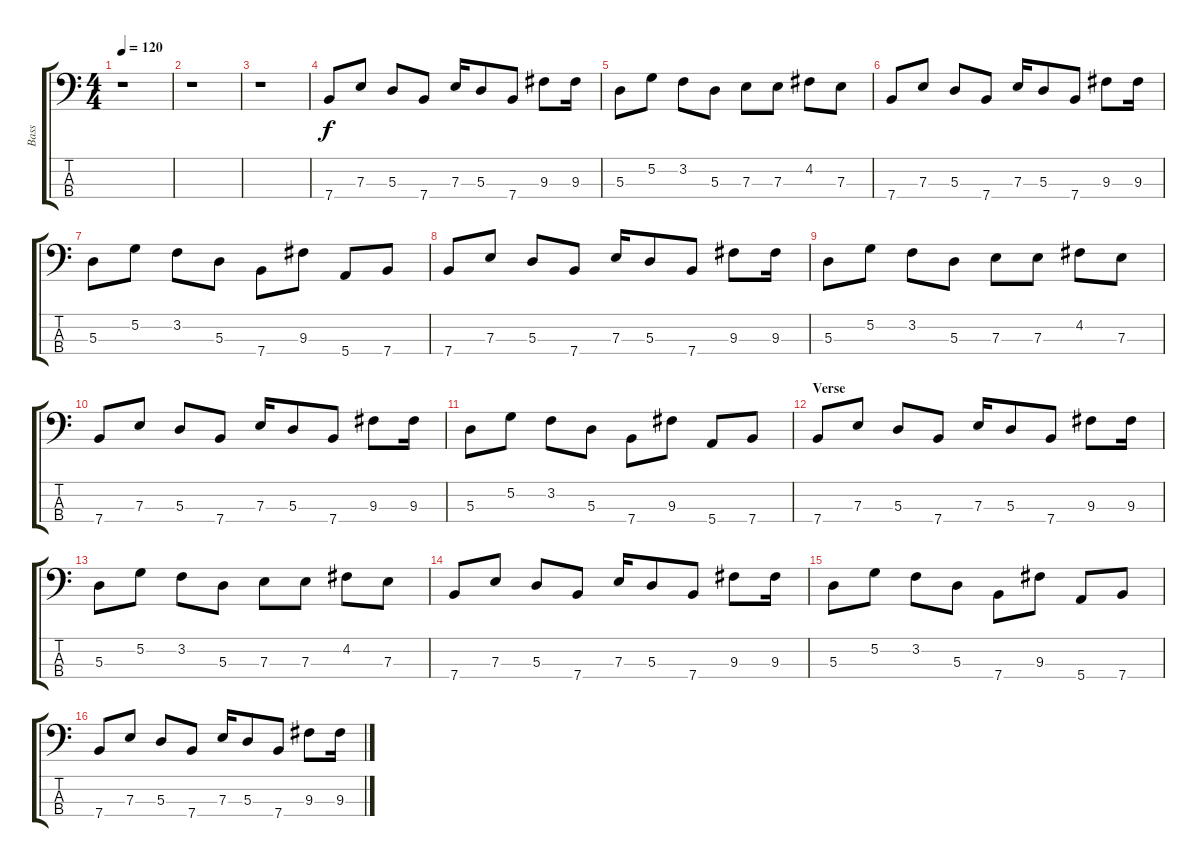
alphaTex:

\track ("Bass" "Bass") {instrument electricbassfinger}
\staff {score tabs}
\tuning (G2 D2 A1 E1) {hide}
\ts (4 4)
\tempo 120
\clef f4
\ks c
r.1{dy f} |
r.1 |
r.1 |
7.4.8 7.3.8 5.3.8 7.4.8 7.3.16 5.3.8 7.4.8 9.3.8 9.3.16 |
5.3.8 5.2.8 3.2.8 5.3.8 7.3.8 7.3.8 4.2.8 7.3.8 |
7.4.8 7.3.8 5.3.8 7.4.8 7.3.16 5.3.8 7.4.8 9.3.8 9.3.16 |
5.3.8 5.2.8 3.2.8 5.3.8 7.4.8 9.3.8 5.4.8 7.4.8 |
7.4.8 7.3.8 5.3.8 7.4.8 7.3.16 5.3.8 7.4.8 9.3.8 9.3.16 |
5.3.8 5.2.8 3.2.8 5.3.8 7.3.8 7.3.8 4.2.8 7.3.8 |
7.4.8 7.3.8 5.3.8 7.4.8 7.3.16 5.3.8 7.4.8 9.3.8 9.3.16 |
5.3.8 5.2.8 3.2.8 5.3.8 7.4.8 9.3.8 5.4.8 7.4.8 |
\section ("" "Verse")
7.4.8 7.3.8 5.3.8 7.4.8 7.3.16 5.3.8 7.4.8 9.3.8 9.3.16 |
5.3.8 5.2.8 3.2.8 5.3.8 7.3.8 7.3.8 4.2.8 7.3.8 |
7.4.8 7.3.8 5.3.8 7.4.8 7.3.16 5.3.8 7.4.8 9.3.8 9.3.16 |
5.3.8 5.2.8 3.2.8 5.3.8 7.4.8 9.3.8 5.4.8 7.4.8 |
7.4.8 7.3.8 5.3.8 7.4.8 7.3.16 5.3.8 7.4.8 9.3.8 9.3.16
